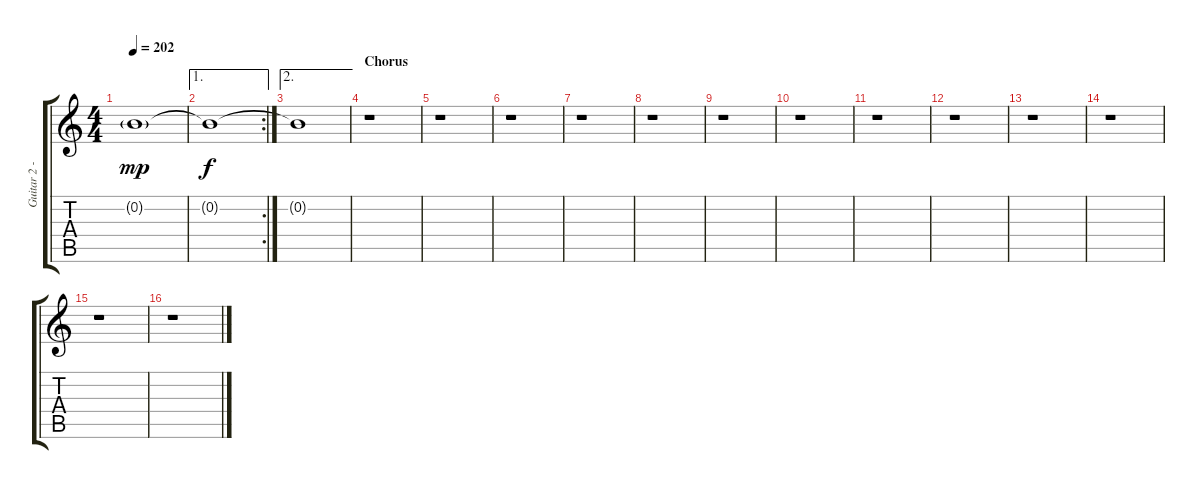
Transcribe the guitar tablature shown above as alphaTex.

\track ("Guitar 2 - Overdrive" "Guitar 2 -") {instrument overdrivenguitar}
\staff {score tabs}
\tuning (E4 B3 G3 D3 A2 E2) {hide}
\ts (4 4)
\tempo 202
\clef g2
\ks c
0.2{g}.1{dy mp} |
\ae 1
\rc 2
0.2{t}.1{dy f} |
\ae 2
0.2{t}.1 |
\section ("" "Chorus")
r.1 |
r.1 |
r.1 |
r.1 |
r.1 |
r.1 |
r.1 |
r.1 |
r.1 |
r.1 |
r.1 |
r.1 |
r.1
